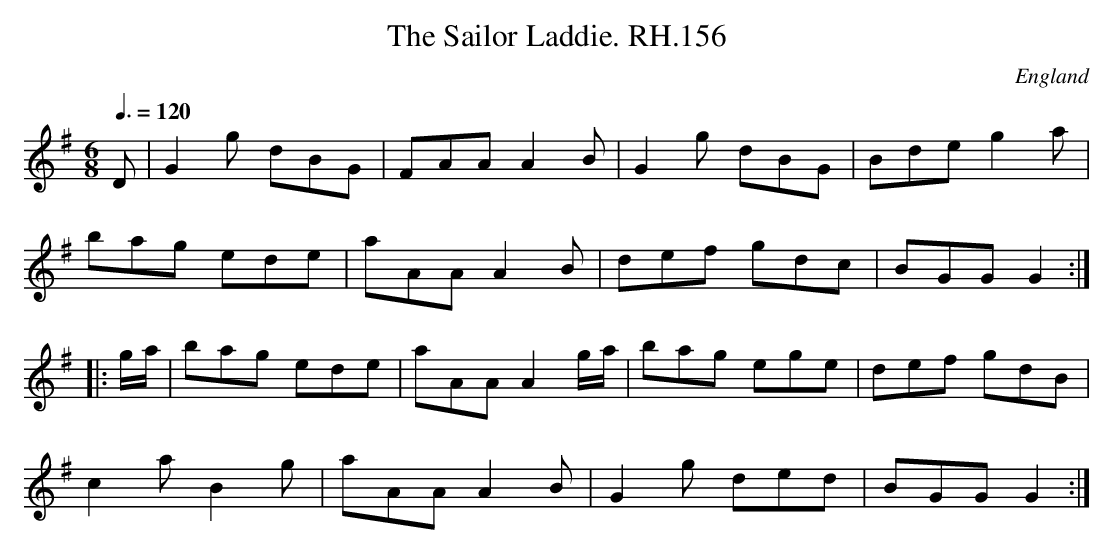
X:1
T:Sailor Laddie. RH.156, The
O:England
M:6/8
L:1/8
Q:3/8=120
K:G
D|G2g dBG|FAAA2B|G2g dBG|Bde g2a|
bag ede|aAA A2B|def gdc|BGG G2:|
|:g/a/|bag ede|aAA A2g/a/|bag ege|def gdB|
c2a B2g|aAA A2B|G2g ded|BGG G2:|
